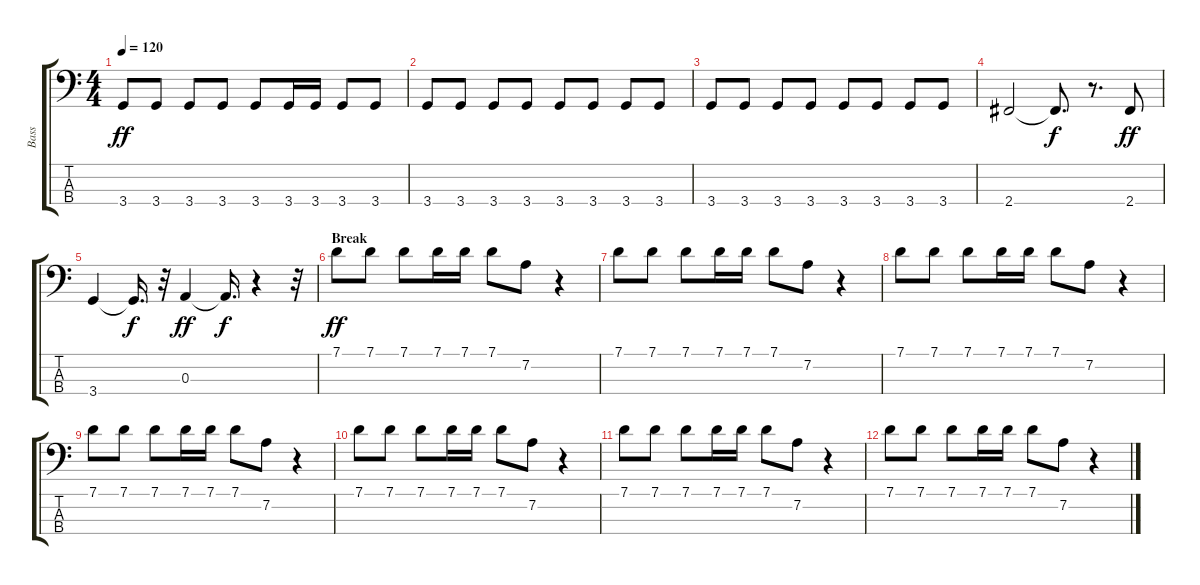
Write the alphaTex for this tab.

\track ("Bass" "Bass") {instrument electricbassfinger}
\staff {score tabs}
\tuning (G2 D2 A1 E1) {hide}
\ts (4 4)
\tempo 120
\clef f4
\ks c
3.4.8{dy ff} 3.4.8 3.4.8 3.4.8 3.4.8 3.4.16 3.4.16 3.4.8 3.4.8 |
3.4.8 3.4.8 3.4.8 3.4.8 3.4.8 3.4.8 3.4.8 3.4.8 |
3.4.8 3.4.8 3.4.8 3.4.8 3.4.8 3.4.8 3.4.8 3.4.8 |
2.4.2 2.4{t}.8{d dy f} r.8{d} 2.4.8{dy ff} |
3.4.4 3.4{t}.16{d dy f} r.32 0.3.4{dy ff} 0.3{t}.16{d dy f} r.4 r.32 |
\section ("" "Break")
7.1.8{dy ff} 7.1.8 7.1.8 7.1.16 7.1.16 7.1.8 7.2.8 r.4 |
7.1.8 7.1.8 7.1.8 7.1.16 7.1.16 7.1.8 7.2.8 r.4 |
7.1.8 7.1.8 7.1.8 7.1.16 7.1.16 7.1.8 7.2.8 r.4 |
7.1.8 7.1.8 7.1.8 7.1.16 7.1.16 7.1.8 7.2.8 r.4 |
7.1.8 7.1.8 7.1.8 7.1.16 7.1.16 7.1.8 7.2.8 r.4 |
7.1.8 7.1.8 7.1.8 7.1.16 7.1.16 7.1.8 7.2.8 r.4 |
7.1.8 7.1.8 7.1.8 7.1.16 7.1.16 7.1.8 7.2.8 r.4
